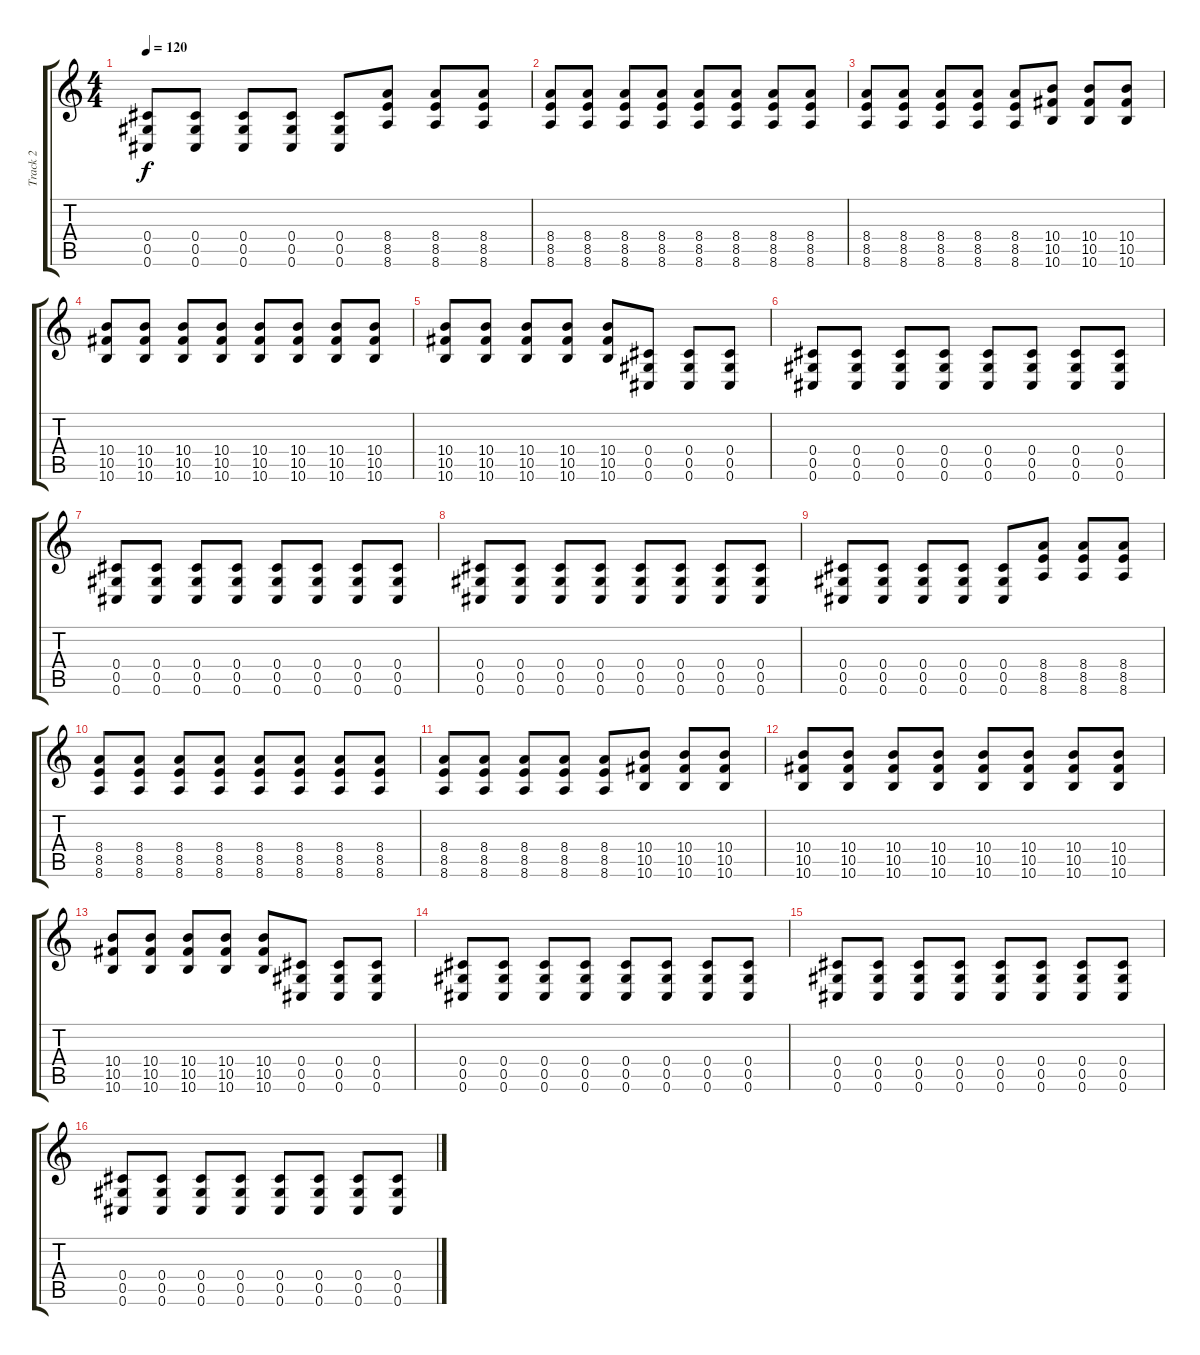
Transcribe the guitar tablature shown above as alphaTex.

\track ("Track 2" "Track 2") {solo instrument distortionguitar}
\staff {score tabs}
\tuning (Eb4 Bb3 Gb3 Db3 Ab2 Db2) {hide}
\ts (4 4)
\tempo 120
\clef g2
\ks c
(0.4 0.5 0.6).8{dy f} (0.4 0.5 0.6).8 (0.4 0.5 0.6).8 (0.4 0.5 0.6).8 (0.4 0.5 0.6).8 (8.4 8.5 8.6).8 (8.4 8.5 8.6).8 (8.4 8.5 8.6).8 |
(8.4 8.5 8.6).8 (8.4 8.5 8.6).8 (8.4 8.5 8.6).8 (8.4 8.5 8.6).8 (8.4 8.5 8.6).8 (8.4 8.5 8.6).8 (8.4 8.5 8.6).8 (8.4 8.5 8.6).8 |
(8.4 8.5 8.6).8 (8.4 8.5 8.6).8 (8.4 8.5 8.6).8 (8.4 8.5 8.6).8 (8.4 8.5 8.6).8 (10.4 10.5 10.6).8 (10.4 10.5 10.6).8 (10.4 10.5 10.6).8 |
(10.4 10.5 10.6).8 (10.4 10.5 10.6).8 (10.4 10.5 10.6).8 (10.4 10.5 10.6).8 (10.4 10.5 10.6).8 (10.4 10.5 10.6).8 (10.4 10.5 10.6).8 (10.4 10.5 10.6).8 |
(10.4 10.5 10.6).8 (10.4 10.5 10.6).8 (10.4 10.5 10.6).8 (10.4 10.5 10.6).8 (10.4 10.5 10.6).8 (0.4 0.5 0.6).8 (0.4 0.5 0.6).8 (0.4 0.5 0.6).8 |
(0.4 0.5 0.6).8 (0.4 0.5 0.6).8 (0.4 0.5 0.6).8 (0.4 0.5 0.6).8 (0.4 0.5 0.6).8 (0.4 0.5 0.6).8 (0.4 0.5 0.6).8 (0.4 0.5 0.6).8 |
(0.4 0.5 0.6).8 (0.4 0.5 0.6).8 (0.4 0.5 0.6).8 (0.4 0.5 0.6).8 (0.4 0.5 0.6).8 (0.4 0.5 0.6).8 (0.4 0.5 0.6).8 (0.4 0.5 0.6).8 |
(0.4 0.5 0.6).8 (0.4 0.5 0.6).8 (0.4 0.5 0.6).8 (0.4 0.5 0.6).8 (0.4 0.5 0.6).8 (0.4 0.5 0.6).8 (0.4 0.5 0.6).8 (0.4 0.5 0.6).8 |
(0.4 0.5 0.6).8 (0.4 0.5 0.6).8 (0.4 0.5 0.6).8 (0.4 0.5 0.6).8 (0.4 0.5 0.6).8 (8.4 8.5 8.6).8 (8.4 8.5 8.6).8 (8.4 8.5 8.6).8 |
(8.4 8.5 8.6).8 (8.4 8.5 8.6).8 (8.4 8.5 8.6).8 (8.4 8.5 8.6).8 (8.4 8.5 8.6).8 (8.4 8.5 8.6).8 (8.4 8.5 8.6).8 (8.4 8.5 8.6).8 |
(8.4 8.5 8.6).8 (8.4 8.5 8.6).8 (8.4 8.5 8.6).8 (8.4 8.5 8.6).8 (8.4 8.5 8.6).8 (10.4 10.5 10.6).8 (10.4 10.5 10.6).8 (10.4 10.5 10.6).8 |
(10.4 10.5 10.6).8 (10.4 10.5 10.6).8 (10.4 10.5 10.6).8 (10.4 10.5 10.6).8 (10.4 10.5 10.6).8 (10.4 10.5 10.6).8 (10.4 10.5 10.6).8 (10.4 10.5 10.6).8 |
(10.4 10.5 10.6).8 (10.4 10.5 10.6).8 (10.4 10.5 10.6).8 (10.4 10.5 10.6).8 (10.4 10.5 10.6).8 (0.4 0.5 0.6).8 (0.4 0.5 0.6).8 (0.4 0.5 0.6).8 |
(0.4 0.5 0.6).8 (0.4 0.5 0.6).8 (0.4 0.5 0.6).8 (0.4 0.5 0.6).8 (0.4 0.5 0.6).8 (0.4 0.5 0.6).8 (0.4 0.5 0.6).8 (0.4 0.5 0.6).8 |
(0.4 0.5 0.6).8 (0.4 0.5 0.6).8 (0.4 0.5 0.6).8 (0.4 0.5 0.6).8 (0.4 0.5 0.6).8 (0.4 0.5 0.6).8 (0.4 0.5 0.6).8 (0.4 0.5 0.6).8 |
(0.4 0.5 0.6).8 (0.4 0.5 0.6).8 (0.4 0.5 0.6).8 (0.4 0.5 0.6).8 (0.4 0.5 0.6).8 (0.4 0.5 0.6).8 (0.4 0.5 0.6).8 (0.4 0.5 0.6).8
